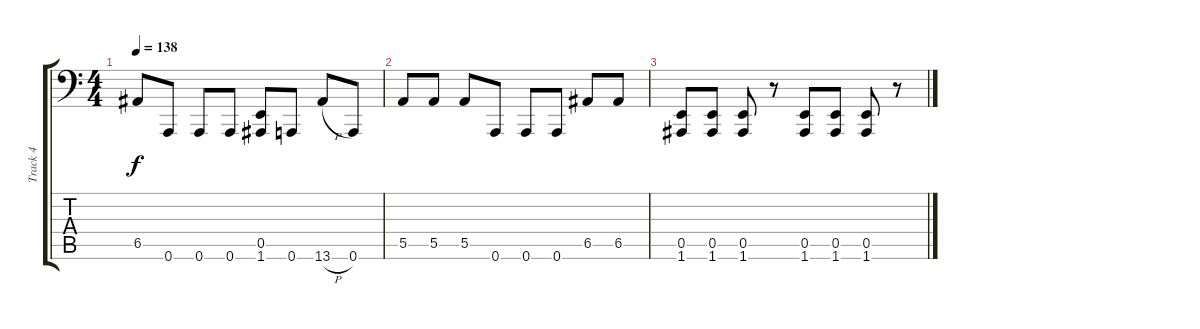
\track ("Track 4" "Track 4") {instrument lead5charang}
\staff {score tabs}
\tuning (B3 Gb3 D3 A2 E2 A1) {hide}
\ts (4 4)
\tempo 138
\clef f4
\ks c
6.5.8{dy f} 0.6.8 0.6.8 0.6.8 (0.5 1.6).8 0.6.8 13.6{h}.8 0.6.8 |
5.5.8 5.5.8 5.5.8 0.6.8 0.6.8 0.6.8 6.5.8 6.5.8 |
(0.5 1.6).8 (0.5 1.6).8 (0.5 1.6).8 r.8 (0.5 1.6).8 (0.5 1.6).8 (0.5 1.6).8 r.8
